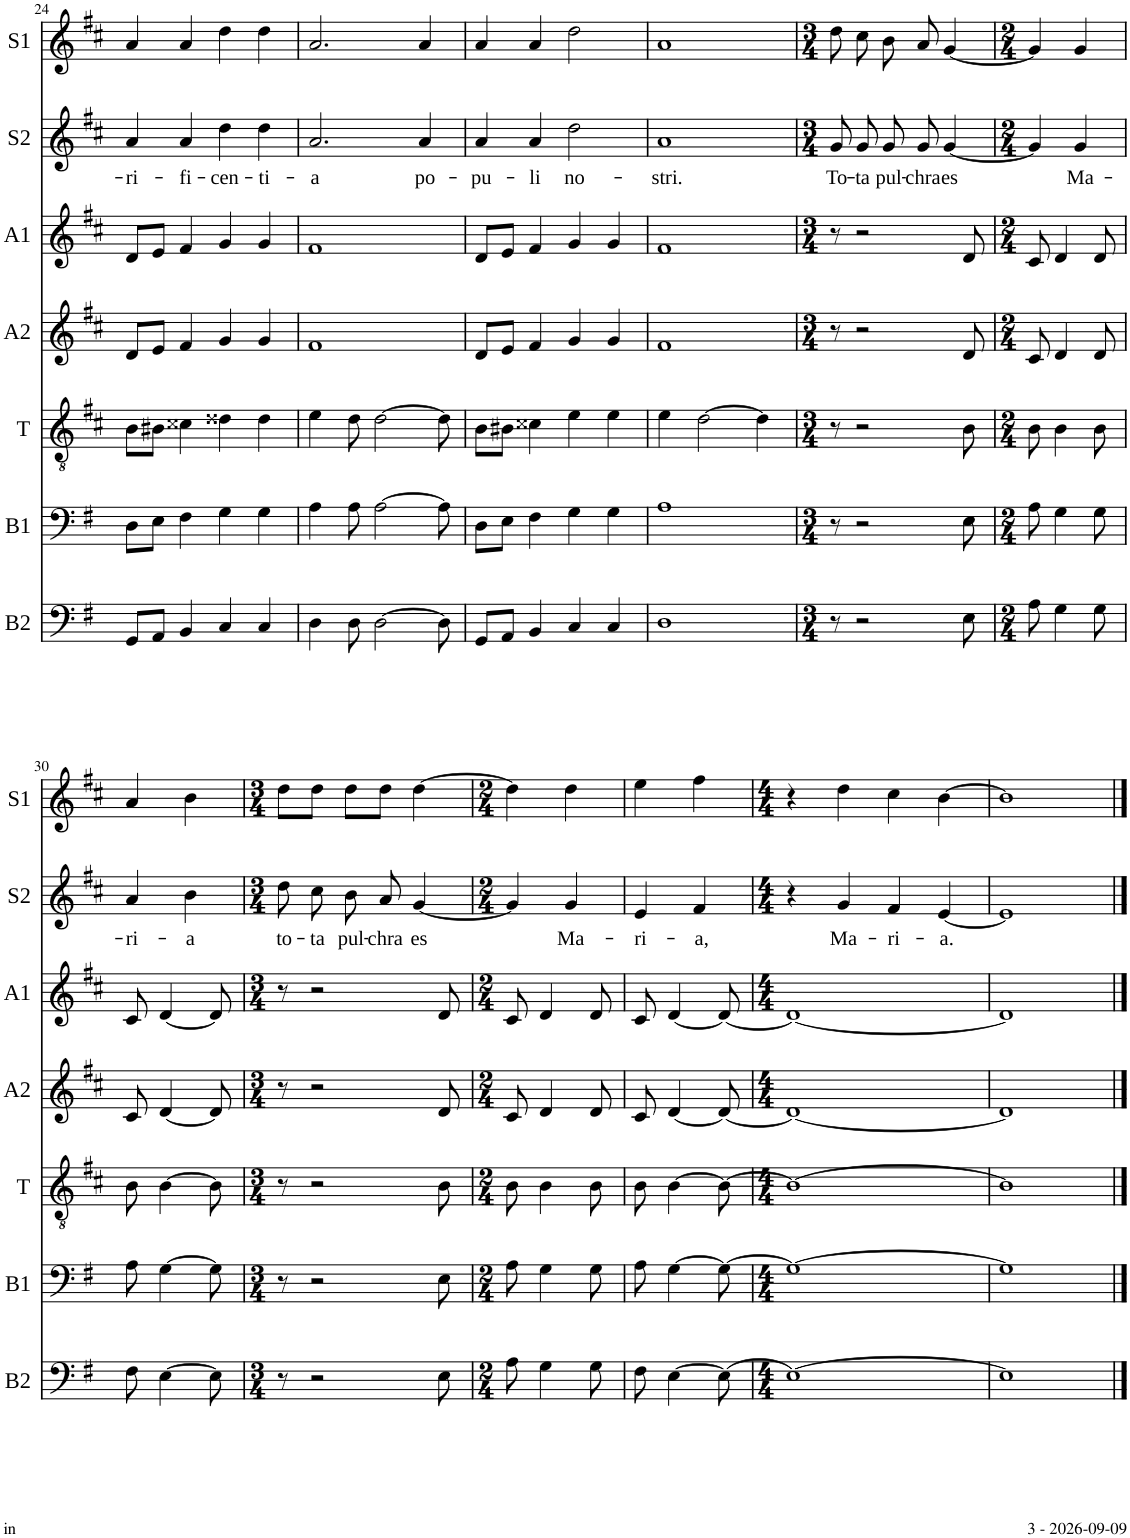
**kern	**kern	**kern	**kern	**kern	**kern	**text	**kern
*part7	*part6	*part5	*part4	*part3	*part2	*part2	*part1
*staff7	*staff6	*staff5	*staff4	*staff3	*staff2	*staff2	*staff1
*I"Basse 2	*I"Basse 1	*I"Tenor	*I"Alto 2	*I"Alto 1	*I"Soprano 2	*	*I"Soprano 1
*I'B2	*I'B1	*I'T	*I'A2	*I'A1	*I'S2	*	*I'S1
!!LO:PB:g=z
*clefF4	*clefF4	*clefGv2	*clefG2	*clefG2	*clefG2	*	*clefG2
*k[f#]	*k[f#]	*k[f#c#]	*k[f#c#]	*k[f#c#]	*k[f#c#]	*	*k[f#c#]
*M4/4	*M4/4	*M4/4	*M4/4	*M4/4	*M4/4	*	*M4/4
=24	=24	=24	=24	=24	=24	=24	=24
!	!	!	!	!	!	!LO:LY:b	!
8GG/L	8D\L	8B\L	8d/L	8d/L	4a/	-ri-	4a/
8AA/J	8E\J	8B#X\J	8e/J	8e/J	.	.	.
!	!	!	!	!	!	!LO:LY:b	!
4BB/	4F#\	4c##X\	4f#/	4f#/	4a/	-fi-	4a/
!	!	!	!	!	!	!LO:LY:b	!
4C/	4G\	4d##X\	4g/	4g/	4dd\	-cen-	4dd\
!	!	!	!	!	!	!LO:LY:b	!
4C/	4G\	4d##\	4g/	4g/	4dd\	-ti-	4dd\
=25	=25	=25	=25	=25	=25	=25	=25
!	!	!	!	!	!	!LO:LY:b	!
4D\	4A\	4e\	1f#	1f#	2.a/	-a	2.a/
8D\	8A\	8d\	.	.	.	.	.
[2D\	[2A\	[2d\	.	.	.	.	.
!	!	!	!	!	!	!LO:LY:b	!
.	.	.	.	.	4a/	po-	4a/
8D\]	8A\]	8d\]	.	.	.	.	.
=26	=26	=26	=26	=26	=26	=26	=26
!	!	!	!	!	!	!LO:LY:b	!
8GG/L	8D\L	8B\L	8d/L	8d/L	4a/	-pu-	4a/
8AA/J	8E\J	8B#X\J	8e/J	8e/J	.	.	.
!	!	!	!	!	!	!LO:LY:b	!
4BB/	4F#\	4c##X\	4f#/	4f#/	4a/	-li	4a/
!	!	!	!	!	!	!LO:LY:b	!
4C/	4G\	4e\	4g/	4g/	2dd\	no-	2dd\
4C/	4G\	4e\	4g/	4g/	.	.	.
=27	=27	=27	=27	=27	=27	=27	=27
!	!	!	!	!	!	!LO:LY:b	!
1D	1A	4e\	1f#	1f#	1a	-stri.	1a
.	.	[2d\	.	.	.	.	.
.	.	4d\]	.	.	.	.	.
=28	=28	=28	=28	=28	=28	=28	=28
*M3/4	*M3/4	*M3/4	*M3/4	*M3/4	*M3/4	*	*M3/4
!	!	!	!	!	!	!LO:LY:b	!
8r	8r	8r	8r	8r	8g/L	To-	8dd\
!	!	!	!	!	!	!LO:LY:b	!
2r	2r	2r	2r	2r	8g/J	-ta	8cc#\
!	!	!	!	!	!	!LO:LY:b	!
.	.	.	.	.	8g/L	pul-	8b\
!	!	!	!	!	!	!LO:LY:b	!
.	.	.	.	.	8g/J	-chra	8a/
!	!	!	!	!	!	!LO:LY:b	!
.	.	.	.	.	[4g/	es	[4g/
8E\	8E\	8B\	8d/	8d/	.	.	.
=29	=29	=29	=29	=29	=29	=29	=29
*M2/4	*M2/4	*M2/4	*M2/4	*M2/4	*M2/4	*	*M2/4
8A\	8A\	8B\	8c#/	8c#/	4g/]	.	4g/]
4G\	4G\	4B\	4d/	4d/	.	.	.
!	!	!	!	!	!	!LO:LY:b	!
.	.	.	.	.	4g/	Ma-	4g/
8G\	8G\	8B\	8d/	8d/	.	.	.
!!LO:LB:g=z
=30	=30	=30	=30	=30	=30	=30	=30
!	!	!	!	!	!	!LO:LY:b	!
8F#\	8A\	8B\	8c#/	8c#/	4a/	-ri-	4a/
[4E\	[4G\	[4B\	[4d/	[4d/	.	.	.
!	!	!	!	!	!	!LO:LY:b	!
.	.	.	.	.	4b\	-a	4b\
8E\]	8G\]	8B\]	8d/]	8d/]	.	.	.
=31	=31	=31	=31	=31	=31	=31	=31
*M3/4	*M3/4	*M3/4	*M3/4	*M3/4	*M3/4	*	*M3/4
!	!	!	!	!	!	!LO:LY:b	!
8r	8r	8r	8r	8r	8dd\L	to-	8dd\L
!	!	!	!	!	!	!LO:LY:b	!
2r	2r	2r	2r	2r	8cc#\J	-ta	8dd\J
!	!	!	!	!	!	!LO:LY:b	!
.	.	.	.	.	8b/L	pul-	8dd\L
!	!	!	!	!	!	!LO:LY:b	!
.	.	.	.	.	8a/J	-chra	8dd\J
!	!	!	!	!	!	!LO:LY:b	!
.	.	.	.	.	[4g/	es	[4dd\
8E\	8E\	8B\	8d/	8d/	.	.	.
=32	=32	=32	=32	=32	=32	=32	=32
*M2/4	*M2/4	*M2/4	*M2/4	*M2/4	*M2/4	*	*M2/4
8A\	8A\	8B\	8c#/	8c#/	4g/]	.	4dd\]
4G\	4G\	4B\	4d/	4d/	.	.	.
!	!	!	!	!	!	!LO:LY:b	!
.	.	.	.	.	4g/	Ma-	4dd\
8G\	8G\	8B\	8d/	8d/	.	.	.
=33	=33	=33	=33	=33	=33	=33	=33
!	!	!	!	!	!	!LO:LY:b	!
8F#\	8A\	8B\	8c#/	8c#/	4e/	-ri-	4ee\
[4E\	[4G\	[4B\	[4d/	[4d/	.	.	.
!	!	!	!	!	!	!LO:LY:b	!
.	.	.	.	.	4f#/	-a,	4ff#\
8E\_	8G\_	8B\_	8d/_	8d/_	.	.	.
=34	=34	=34	=34	=34	=34	=34	=34
*M4/4	*M4/4	*M4/4	*M4/4	*M4/4	*M4/4	*	*M4/4
1E_	1G_	1B_	1d_	1d_	4r	.	4r
!	!	!	!	!	!	!LO:LY:b	!
.	.	.	.	.	4g/	Ma-	4dd\
!	!	!	!	!	!	!LO:LY:b	!
.	.	.	.	.	4f#/	-ri-	4cc#\
!	!	!	!	!	!	!LO:LY:b	!
.	.	.	.	.	[4e/	-a.	[4b\
=35	=35	=35	=35	=35	=35	=35	=35
1E]	1G]	1B]	1d]	1d]	1e]	.	1b]
==	==	==	==	==	==	==	==
*-	*-	*-	*-	*-	*-	*-	*-
